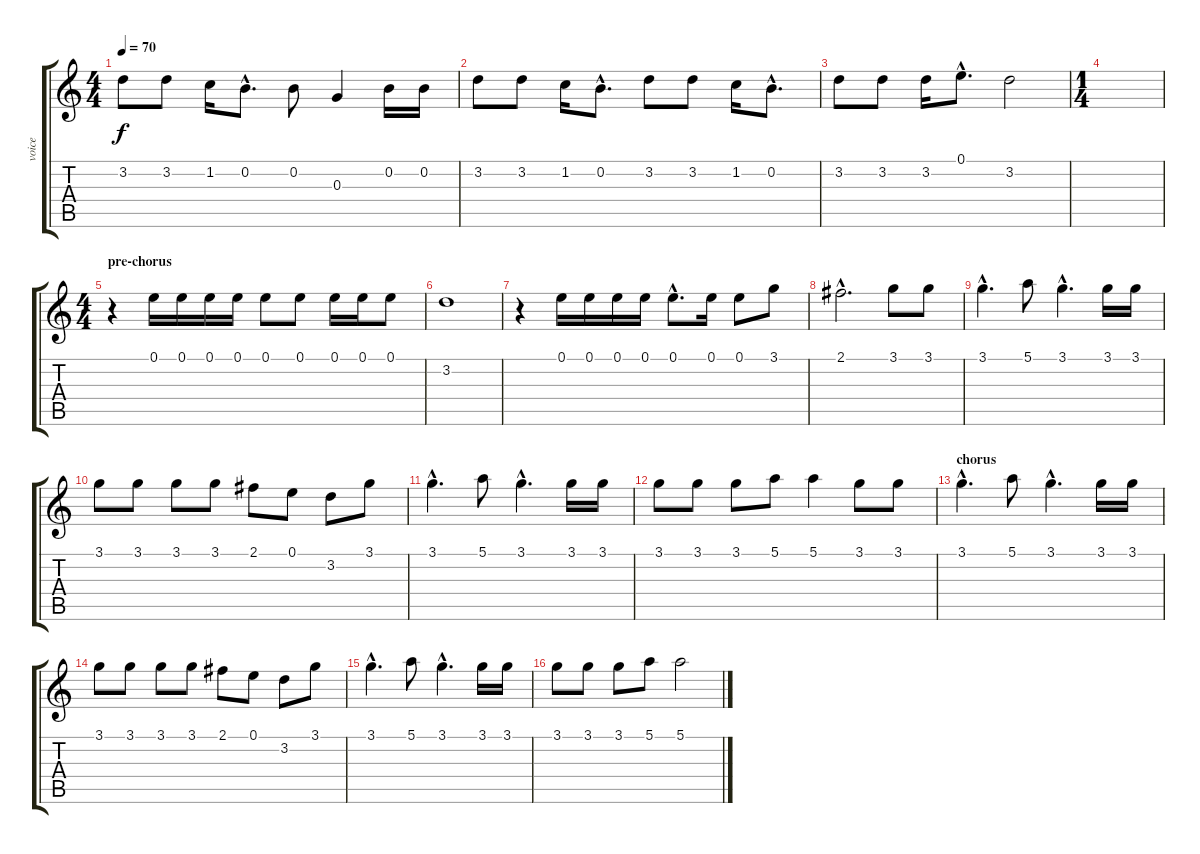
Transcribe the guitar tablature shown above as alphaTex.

\track ("voice" "voice") {instrument stringensemble1}
\staff {score tabs}
\tuning (E5 B4 G4 D4 A3 E3) {hide}
\ts (4 4)
\tempo 70
\clef g2
\ks c
3.2.8{dy f} 3.2.8 1.2.16 0.2{hac}.8{d} 0.2.8 0.3.4 0.2.16 0.2.16 |
3.2.8 3.2.8 1.2.16 0.2{hac}.8{d} 3.2.8 3.2.8 1.2.16 0.2{hac}.8{d} |
3.2.8 3.2.8 3.2.16 0.1{hac}.8{d} 3.2.2 |
\ts (1 4)
|
\ts (4 4)
\section ("" "pre-chorus")
r.4 0.1.16 0.1.16 0.1.16 0.1.16 0.1.8 0.1.8 0.1.16 0.1.16 0.1.8 |
3.2.1 |
r.4 0.1.16 0.1.16 0.1.16 0.1.16 0.1{hac}.8{d} 0.1.16 0.1.8 3.1.8 |
2.1{hac}.2{d} 3.1.8 3.1.8 |
3.1{hac}.4{d} 5.1.8 3.1{hac}.4{d} 3.1.16 3.1.16 |
3.1.8 3.1.8 3.1.8 3.1.8 2.1.8 0.1.8 3.2.8 3.1.8 |
3.1{hac}.4{d} 5.1.8 3.1{hac}.4{d} 3.1.16 3.1.16 |
3.1.8 3.1.8 3.1.8 5.1.8 5.1.4 3.1.8 3.1.8 |
\section ("" "chorus")
3.1{hac}.4{d} 5.1.8 3.1{hac}.4{d} 3.1.16 3.1.16 |
3.1.8 3.1.8 3.1.8 3.1.8 2.1.8 0.1.8 3.2.8 3.1.8 |
3.1{hac}.4{d} 5.1.8 3.1{hac}.4{d} 3.1.16 3.1.16 |
3.1.8 3.1.8 3.1.8 5.1.8 5.1.2
